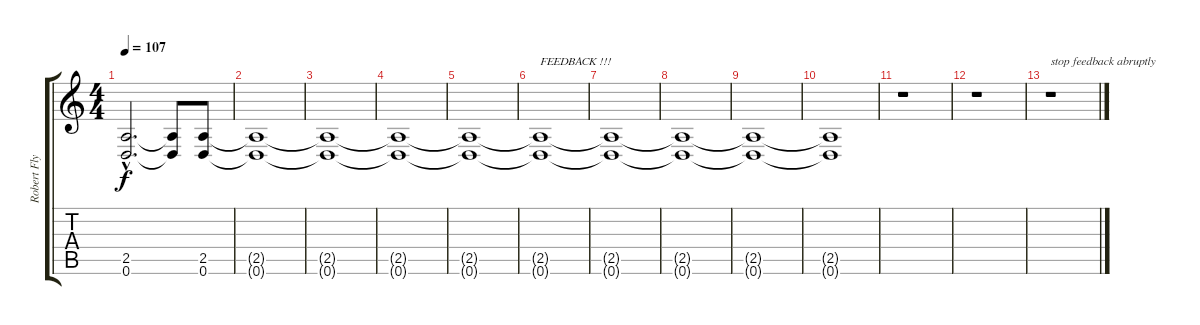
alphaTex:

\track ("Robert Flynn" "Robert Fly") {instrument distortionguitar}
\staff {score tabs}
\tuning (D4 A3 F3 C3 G2 D2) {hide}
\ts (4 4)
\tempo 107
\clef g2
\ks c
(2.5{hac t} 0.6{hac t}).2{d dy f} (2.5{t} 0.6{t}).8 (2.5 0.6).8{volume 16} |
(2.5{t} 0.6{t}).1{volume 16} |
(2.5{t} 0.6{t}).1 |
(2.5{t} 0.6{t}).1 |
(2.5{t} 0.6{t}).1 |
(2.5{t} 0.6{t}).1{txt "FEEDBACK !!!" volume 0} |
(2.5{t} 0.6{t}).1 |
(2.5{t} 0.6{t}).1 |
(2.5{t} 0.6{t}).1 |
(2.5{t} 0.6{t}).1 |
r.1 |
r.1 |
r.1{txt "stop feedback abruptly"}
